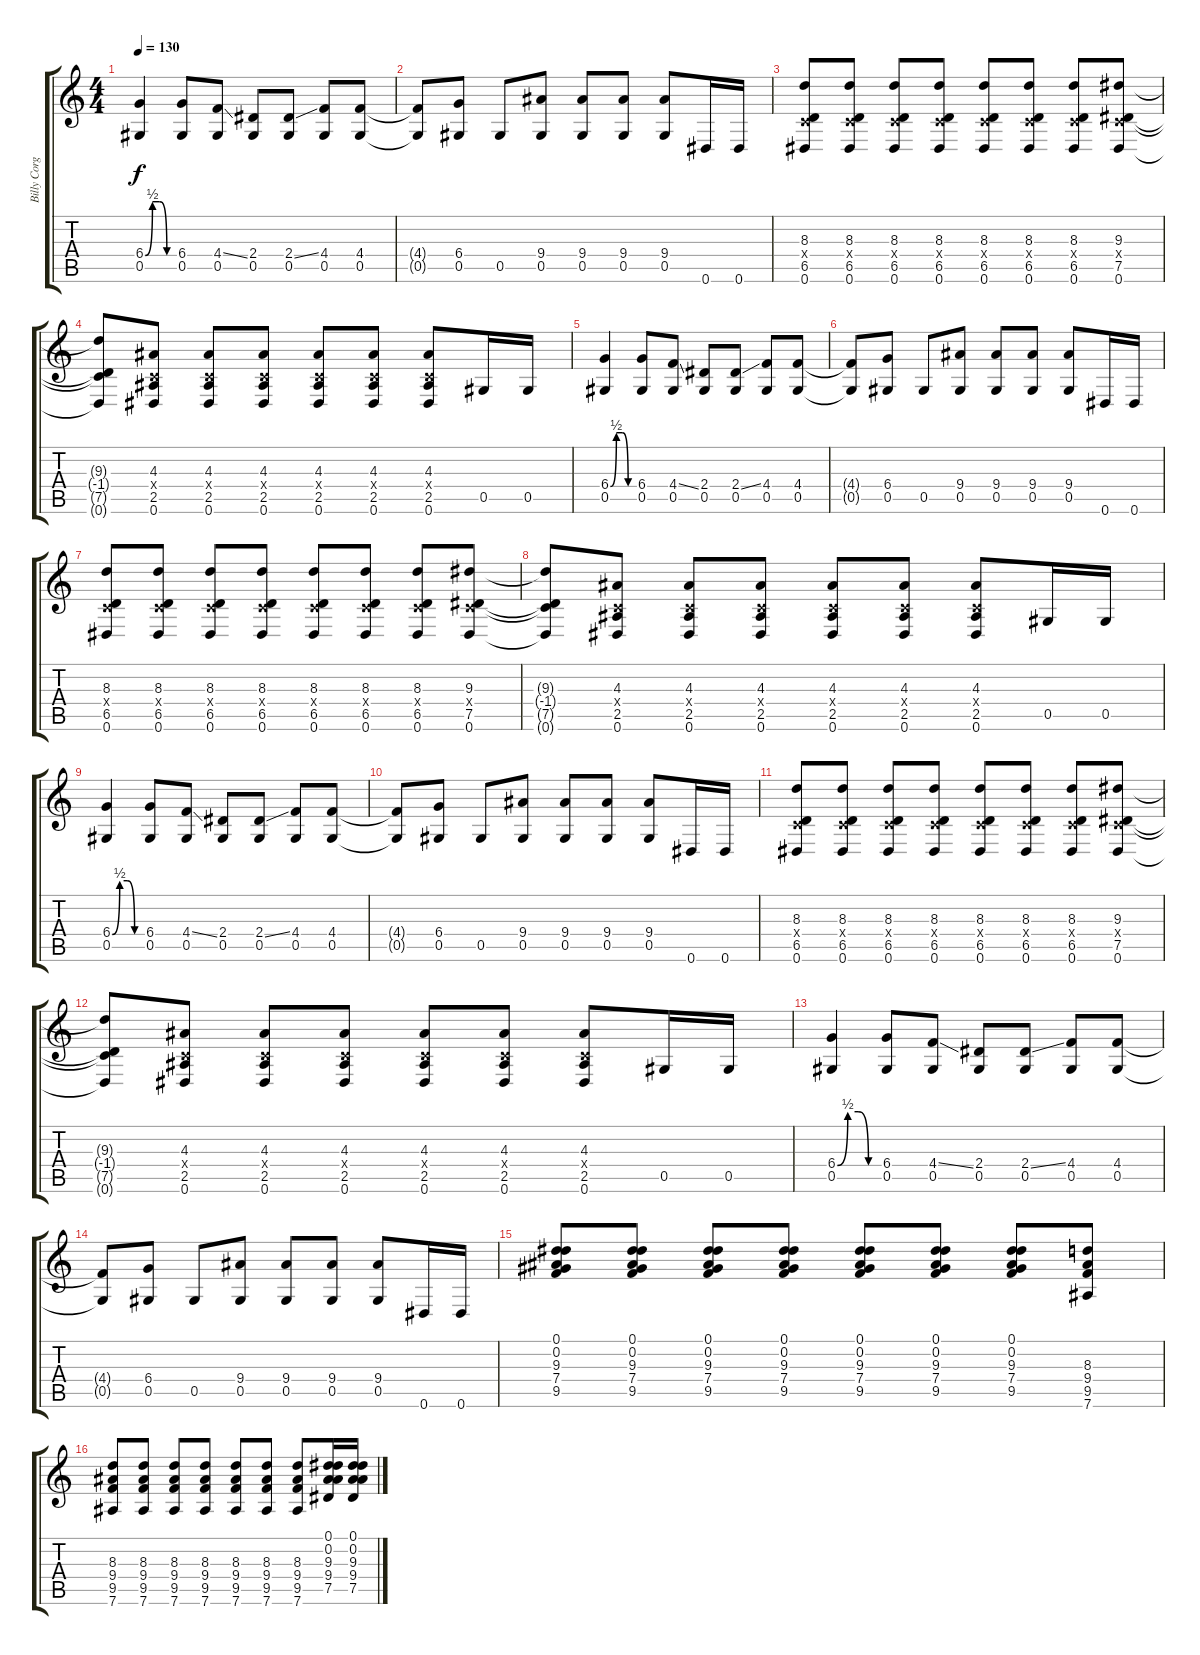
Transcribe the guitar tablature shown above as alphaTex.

\track ("Billy Corgan (Acoustic Guitar)" "Billy Corg") {instrument acousticguitarnylon}
\staff {score tabs}
\tuning (Eb4 Bb3 Gb3 Db3 Ab2 Eb2) {hide}
\ts (4 4)
\tempo 130
\clef g2
\ks c
(6.4{be (custom 0 0 15 2 30 2 45 0 60 0)} 0.5).4{dy f} (6.4 0.5).8 (4.4{ss} 0.5).8 (2.4 0.5).8 (2.4{ss} 0.5).8 (4.4 0.5).8 (4.4 0.5).8 |
(4.4{t} 0.5{t}).8 (6.4 0.5).8 0.5.8 (9.4 0.5).8 (9.4 0.5).8 (9.4 0.5).8 (9.4 0.5).8 0.6.16 0.6.16 |
(8.3 -1.4{x} 6.5 0.6).8 (8.3 -1.4{x} 6.5 0.6).8 (8.3 -1.4{x} 6.5 0.6).8 (8.3 -1.4{x} 6.5 0.6).8 (8.3 -1.4{x} 6.5 0.6).8 (8.3 -1.4{x} 6.5 0.6).8 (8.3 -1.4{x} 6.5 0.6).8 (9.3 -1.4{x} 7.5 0.6).8 |
(9.3{t} -1.4{t} 7.5{t} 0.6{t}).8 (4.3 -1.4{x} 2.5 0.6).8 (4.3 -1.4{x} 2.5 0.6).8 (4.3 -1.4{x} 2.5 0.6).8 (4.3 -1.4{x} 2.5 0.6).8 (4.3 -1.4{x} 2.5 0.6).8 (4.3 -1.4{x} 2.5 0.6).8 0.5.16 0.5.16 |
(6.4{be (custom 0 0 15 2 30 2 45 0 60 0)} 0.5).4 (6.4 0.5).8 (4.4{ss} 0.5).8 (2.4 0.5).8 (2.4{ss} 0.5).8 (4.4 0.5).8 (4.4 0.5).8 |
(4.4{t} 0.5{t}).8 (6.4 0.5).8 0.5.8 (9.4 0.5).8 (9.4 0.5).8 (9.4 0.5).8 (9.4 0.5).8 0.6.16 0.6.16 |
(8.3 -1.4{x} 6.5 0.6).8 (8.3 -1.4{x} 6.5 0.6).8 (8.3 -1.4{x} 6.5 0.6).8 (8.3 -1.4{x} 6.5 0.6).8 (8.3 -1.4{x} 6.5 0.6).8 (8.3 -1.4{x} 6.5 0.6).8 (8.3 -1.4{x} 6.5 0.6).8 (9.3 -1.4{x} 7.5 0.6).8 |
(9.3{t} -1.4{t} 7.5{t} 0.6{t}).8 (4.3 -1.4{x} 2.5 0.6).8 (4.3 -1.4{x} 2.5 0.6).8 (4.3 -1.4{x} 2.5 0.6).8 (4.3 -1.4{x} 2.5 0.6).8 (4.3 -1.4{x} 2.5 0.6).8 (4.3 -1.4{x} 2.5 0.6).8 0.5.16 0.5.16 |
(6.4{be (custom 0 0 15 2 30 2 45 0 60 0)} 0.5).4 (6.4 0.5).8 (4.4{ss} 0.5).8 (2.4 0.5).8 (2.4{ss} 0.5).8 (4.4 0.5).8 (4.4 0.5).8 |
(4.4{t} 0.5{t}).8 (6.4 0.5).8 0.5.8 (9.4 0.5).8 (9.4 0.5).8 (9.4 0.5).8 (9.4 0.5).8 0.6.16 0.6.16 |
(8.3 -1.4{x} 6.5 0.6).8 (8.3 -1.4{x} 6.5 0.6).8 (8.3 -1.4{x} 6.5 0.6).8 (8.3 -1.4{x} 6.5 0.6).8 (8.3 -1.4{x} 6.5 0.6).8 (8.3 -1.4{x} 6.5 0.6).8 (8.3 -1.4{x} 6.5 0.6).8 (9.3 -1.4{x} 7.5 0.6).8 |
(9.3{t} -1.4{t} 7.5{t} 0.6{t}).8 (4.3 -1.4{x} 2.5 0.6).8 (4.3 -1.4{x} 2.5 0.6).8 (4.3 -1.4{x} 2.5 0.6).8 (4.3 -1.4{x} 2.5 0.6).8 (4.3 -1.4{x} 2.5 0.6).8 (4.3 -1.4{x} 2.5 0.6).8 0.5.16 0.5.16 |
(6.4{be (custom 0 0 15 2 30 2 45 0 60 0)} 0.5).4 (6.4 0.5).8 (4.4{ss} 0.5).8 (2.4 0.5).8 (2.4{ss} 0.5).8 (4.4 0.5).8 (4.4 0.5).8 |
(4.4{t} 0.5{t}).8 (6.4 0.5).8 0.5.8 (9.4 0.5).8 (9.4 0.5).8 (9.4 0.5).8 (9.4 0.5).8 0.6.16 0.6.16 |
(0.1 0.2 9.3 7.4 9.5).8 (0.1 0.2 9.3 7.4 9.5).8 (0.1 0.2 9.3 7.4 9.5).8 (0.1 0.2 9.3 7.4 9.5).8 (0.1 0.2 9.3 7.4 9.5).8 (0.1 0.2 9.3 7.4 9.5).8 (0.1 0.2 9.3 7.4 9.5).8 (8.3 9.4 9.5 7.6).8 |
(8.3 9.4 9.5 7.6).8 (8.3 9.4 9.5 7.6).8 (8.3 9.4 9.5 7.6).8 (8.3 9.4 9.5 7.6).8 (8.3 9.4 9.5 7.6).8 (8.3 9.4 9.5 7.6).8 (8.3 9.4 9.5 7.6).8 (0.1 0.2 9.3 9.4 7.5).16 (0.1 0.2 9.3 9.4 7.5).16
